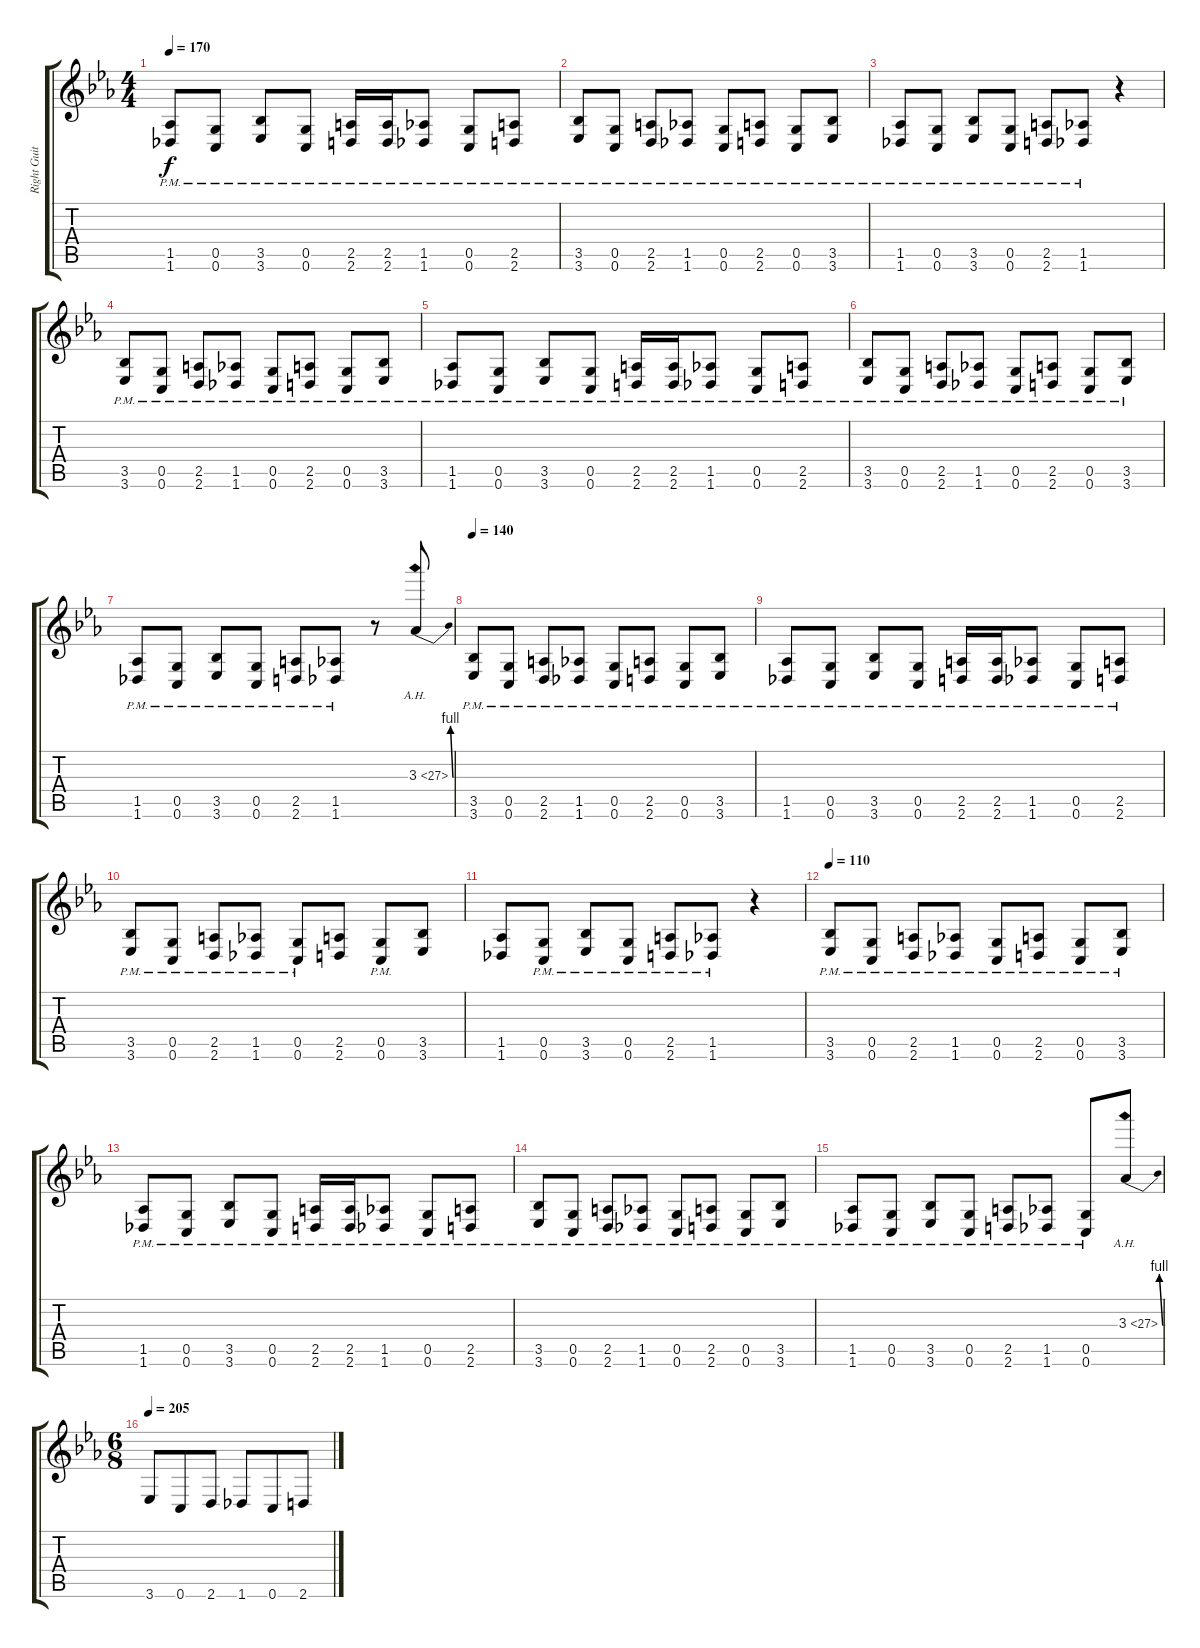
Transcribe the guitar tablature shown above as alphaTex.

\track ("Right Guitar" "Right Guit") {instrument distortionguitar}
\staff {score tabs}
\tuning (D4 A3 F3 C3 G2 C2) {hide}
\ts (4 4)
\tempo 170
\clef g2
\ks eb
(1.5{pm} 1.6{pm}).8{dy f} (0.5{pm} 0.6{pm}).8 (3.5{pm} 3.6{pm}).8 (0.5{pm} 0.6{pm}).8 (2.5{pm} 2.6{pm}).16 (2.5{pm} 2.6{pm}).16 (1.5{pm} 1.6{pm}).8 (0.5{pm} 0.6{pm}).8 (2.5{pm} 2.6{pm}).8 |
(3.5{pm} 3.6{pm}).8 (0.5{pm} 0.6{pm}).8 (2.5{pm} 2.6{pm}).8 (1.5{pm} 1.6{pm}).8 (0.5{pm} 0.6{pm}).8 (2.5{pm} 2.6{pm}).8 (0.5{pm} 0.6{pm}).8 (3.5{pm} 3.6{pm}).8 |
(1.5{pm} 1.6{pm}).8 (0.5{pm} 0.6{pm}).8 (3.5{pm} 3.6{pm}).8 (0.5{pm} 0.6{pm}).8 (2.5{pm} 2.6{pm}).8 (1.5{pm} 1.6{pm}).8 r.4 |
(3.5{pm} 3.6{pm}).8 (0.5{pm} 0.6{pm}).8 (2.5{pm} 2.6{pm}).8 (1.5{pm} 1.6{pm}).8 (0.5{pm} 0.6{pm}).8 (2.5{pm} 2.6{pm}).8 (0.5{pm} 0.6{pm}).8 (3.5{pm} 3.6{pm}).8 |
(1.5{pm} 1.6{pm}).8 (0.5{pm} 0.6{pm}).8 (3.5{pm} 3.6{pm}).8 (0.5{pm} 0.6{pm}).8 (2.5{pm} 2.6{pm}).16 (2.5{pm} 2.6{pm}).16 (1.5{pm} 1.6{pm}).8 (0.5{pm} 0.6{pm}).8 (2.5{pm} 2.6{pm}).8 |
(3.5{pm} 3.6{pm}).8 (0.5{pm} 0.6{pm}).8 (2.5{pm} 2.6{pm}).8 (1.5{pm} 1.6{pm}).8 (0.5{pm} 0.6{pm}).8 (2.5{pm} 2.6{pm}).8 (0.5{pm} 0.6{pm}).8 (3.5{pm} 3.6{pm}).8 |
(1.5{pm} 1.6{pm}).8 (0.5{pm} 0.6{pm}).8 (3.5{pm} 3.6{pm}).8 (0.5{pm} 0.6{pm}).8 (2.5{pm} 2.6{pm}).8 (1.5{pm} 1.6{pm}).8 r.8 3.3{be (bend 0 0 60 4) ah 24}.8 |
\tempo 140
(3.5{pm} 3.6{pm}).8 (0.5{pm} 0.6{pm}).8 (2.5{pm} 2.6{pm}).8 (1.5{pm} 1.6{pm}).8 (0.5{pm} 0.6{pm}).8 (2.5{pm} 2.6{pm}).8 (0.5{pm} 0.6{pm}).8 (3.5{pm} 3.6{pm}).8 |
(1.5{pm} 1.6{pm}).8 (0.5{pm} 0.6{pm}).8 (3.5{pm} 3.6{pm}).8 (0.5{pm} 0.6{pm}).8 (2.5{pm} 2.6{pm}).16 (2.5{pm} 2.6{pm}).16 (1.5{pm} 1.6{pm}).8 (0.5{pm} 0.6{pm}).8 (2.5{pm} 2.6{pm}).8 |
(3.5{pm} 3.6{pm}).8 (0.5{pm} 0.6{pm}).8 (2.5{pm} 2.6{pm}).8 (1.5{pm} 1.6{pm}).8 (0.5{pm} 0.6{pm}).8 (2.5 2.6).8 (0.5{pm} 0.6{pm}).8 (3.5 3.6).8 |
(1.5 1.6).8 (0.5{pm} 0.6{pm}).8 (3.5{pm} 3.6{pm}).8 (0.5{pm} 0.6{pm}).8 (2.5{pm} 2.6{pm}).8 (1.5{pm} 1.6{pm}).8 r.4 |
\tempo 110
(3.5{pm} 3.6{pm}).8 (0.5{pm} 0.6{pm}).8 (2.5{pm} 2.6{pm}).8 (1.5{pm} 1.6{pm}).8 (0.5{pm} 0.6{pm}).8 (2.5{pm} 2.6{pm}).8 (0.5{pm} 0.6{pm}).8 (3.5{pm} 3.6{pm}).8 |
(1.5{pm} 1.6{pm}).8 (0.5{pm} 0.6{pm}).8 (3.5{pm} 3.6{pm}).8 (0.5{pm} 0.6{pm}).8 (2.5{pm} 2.6{pm}).16 (2.5{pm} 2.6{pm}).16 (1.5{pm} 1.6{pm}).8 (0.5{pm} 0.6{pm}).8 (2.5{pm} 2.6{pm}).8 |
(3.5{pm} 3.6{pm}).8 (0.5{pm} 0.6{pm}).8 (2.5{pm} 2.6{pm}).8 (1.5{pm} 1.6{pm}).8 (0.5{pm} 0.6{pm}).8 (2.5{pm} 2.6{pm}).8 (0.5{pm} 0.6{pm}).8 (3.5{pm} 3.6{pm}).8 |
(1.5{pm} 1.6{pm}).8 (0.5{pm} 0.6{pm}).8 (3.5{pm} 3.6{pm}).8 (0.5{pm} 0.6{pm}).8 (2.5{pm} 2.6{pm}).8 (1.5{pm} 1.6{pm}).8 (0.5{pm} 0.6{pm}).8 3.3{be (bend 0 0 60 4) ah 24}.8 |
\ts (6 8)
\tempo 205
3.6.8 0.6.8 2.6.8 1.6.8 0.6.8 2.6.8
